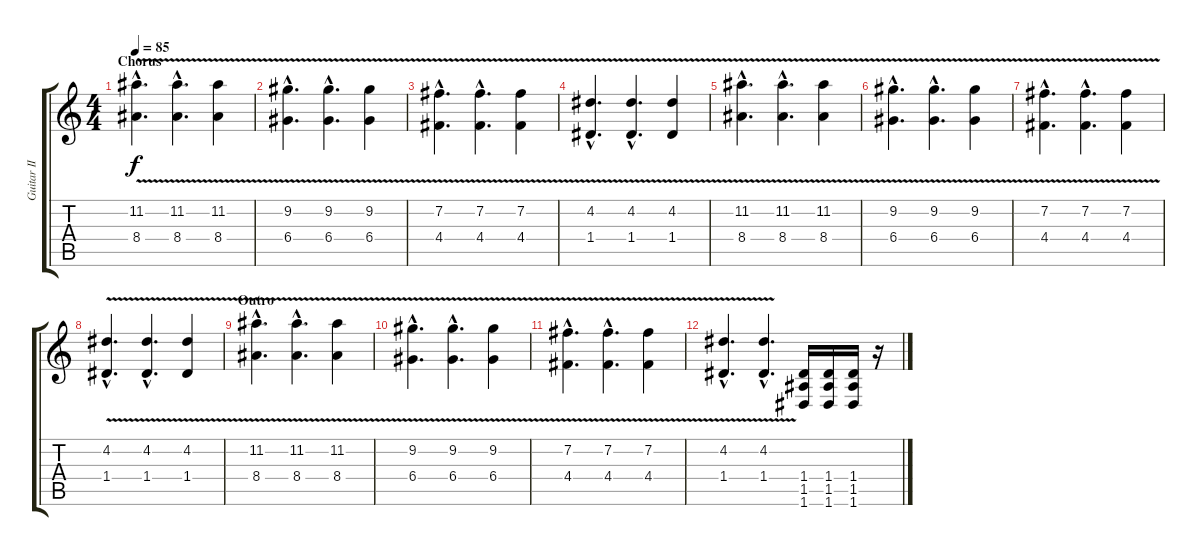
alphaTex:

\track ("Guitar II" "Guitar II") {instrument overdrivenguitar}
\staff {score tabs}
\tuning (E4 B3 G3 D3 A2 D2) {hide}
\ts (4 4)
\section ("" "Chorus")
\tempo 85
\clef g2
\ks c
(11.2{v hac} 8.4{v hac}).4{d dy f} (11.2{v hac} 8.4{v hac}).4{d} (11.2{v} 8.4{v}).4 |
(9.2{v hac} 6.4{v hac}).4{d} (9.2{v hac} 6.4{v hac}).4{d} (9.2{v} 6.4{v}).4 |
(7.2{v hac} 4.4{v hac}).4{d} (7.2{v hac} 4.4{v hac}).4{d} (7.2{v} 4.4{v}).4 |
(4.2{v hac} 1.4{v hac}).4{d} (4.2{v hac} 1.4{v hac}).4{d} (4.2{v} 1.4{v}).4 |
(11.2{v hac} 8.4{v hac}).4{d} (11.2{v hac} 8.4{v hac}).4{d} (11.2{v} 8.4{v}).4 |
(9.2{v hac} 6.4{v hac}).4{d} (9.2{v hac} 6.4{v hac}).4{d} (9.2{v} 6.4{v}).4 |
(7.2{v hac} 4.4{v hac}).4{d} (7.2{v hac} 4.4{v hac}).4{d} (7.2{v} 4.4{v}).4 |
(4.2{v hac} 1.4{v hac}).4{d} (4.2{v hac} 1.4{v hac}).4{d} (4.2{v} 1.4{v}).4 |
\section ("" "Outro")
(11.2{v hac} 8.4{v hac}).4{d} (11.2{v hac} 8.4{v hac}).4{d} (11.2{v} 8.4{v}).4 |
(9.2{v hac} 6.4{v hac}).4{d} (9.2{v hac} 6.4{v hac}).4{d} (9.2{v} 6.4{v}).4 |
(7.2{v hac} 4.4{v hac}).4{d} (7.2{v hac} 4.4{v hac}).4{d} (7.2{v} 4.4{v}).4 |
(4.2{v hac} 1.4{v hac}).4{d} (4.2{v hac} 1.4{v hac}).4{d} (1.4 1.5 1.6).16 (1.4 1.5 1.6).16 (1.4 1.5 1.6).16 r.16
